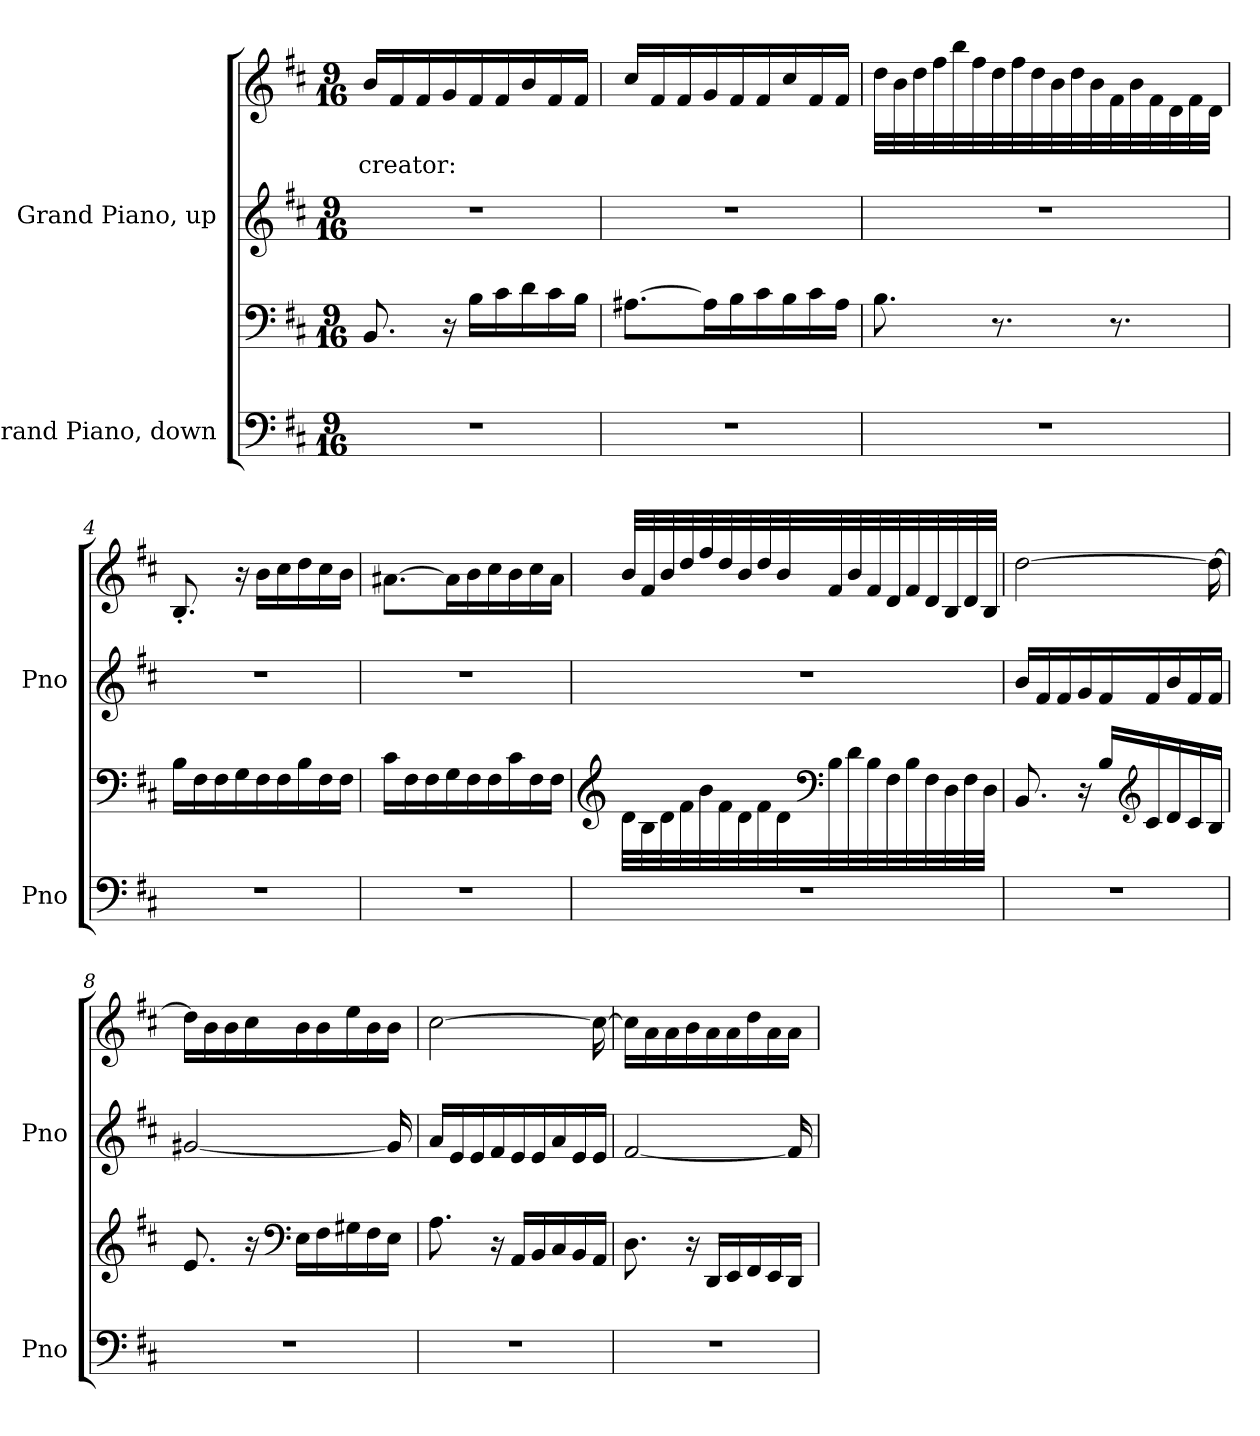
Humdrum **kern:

**kern	**kern	**kern	**kern	**text
*part2	*part2	*part1	*part1	*part1
*staff4	*staff3	*staff2	*staff1	*staff1
*I"Grand Piano, down	*	*I"Grand Piano, up	*	*
*I'Pno	*	*I'Pno	*	*
*clefF4	*clefF4	*clefG2	*clefG2	*
*k[f#c#]	*k[f#c#]	*k[f#c#]	*k[f#c#]	*
*M9/16	*M9/16	*M9/16	*M9/16	*
*MM60	*MM60	*MM60	*MM60	*
=1	=1	=1	=1	=1
!	!	!	!	!LO:LY:b
16%9r	8.BB/	16%9r	16b/LL	creator:
.	.	.	16f#/	.
.	.	.	16f#/	.
.	16r	.	16g/	.
.	16B\LL	.	16f#/	.
.	16c#\	.	16f#/	.
.	16d\	.	16b/	.
.	16c#\	.	16f#/	.
.	16B\JJ	.	16f#/JJ	.
=2	=2	=2	=2	=2
16%9r	[8.A#X\L	16%9r	16cc#/LL	.
.	.	.	16f#/	.
.	.	.	16f#/	.
.	16A#\L]	.	16g/	.
.	16B\	.	16f#/	.
.	16c#\	.	16f#/	.
.	16B\	.	16cc#/	.
.	16c#\	.	16f#/	.
.	16A#\JJ	.	16f#/JJ	.
=3	=3	=3	=3	=3
16%9r	8.B\	16%9r	32dd\LLL	.
.	.	.	32b\	.
.	.	.	32dd\	.
.	.	.	32ff#\	.
.	.	.	32bb\	.
.	.	.	32ff#\	.
.	8.r	.	32dd\	.
.	.	.	32ff#\	.
.	.	.	32dd\	.
.	.	.	32b\	.
.	.	.	32dd\	.
.	.	.	32b\	.
.	8.r	.	32f#\	.
.	.	.	32b\	.
.	.	.	32f#\	.
.	.	.	32d\	.
.	.	.	32f#\	.
.	.	.	32d\JJJ	.
!!LO:LB:g=z
=4	=4	=4	=4	=4
16%9r	16B\LL	16%9r	8.B'/	.
.	16F#\	.	.	.
.	16F#\	.	.	.
.	16G\	.	16r	.
.	16F#\	.	16b\LL	.
.	16F#\	.	16cc#\	.
.	16B\	.	16dd\	.
.	16F#\	.	16cc#\	.
.	16F#\JJ	.	16b\JJ	.
=5	=5	=5	=5	=5
16%9r	16c#\LL	16%9r	[8.a#X\L	.
.	16F#\	.	.	.
.	16F#\	.	.	.
.	16G\	.	16a#\L]	.
.	16F#\	.	16b\	.
.	16F#\	.	16cc#\	.
.	16c#\	.	16b\	.
.	16F#\	.	16cc#\	.
.	16F#\JJ	.	16a#\JJ	.
=6	=6	=6	=6	=6
*	*clefG2	*	*	*
16%9r	32d\LLL	16%9r	32b/LLL	.
.	32B\	.	32f#/	.
.	32d\	.	32b/	.
.	32f#\	.	32dd/	.
.	32b\	.	32ff#/	.
.	32f#\	.	32dd/	.
.	32d\	.	32b/	.
.	32f#\	.	32dd/	.
.	32d\	.	32b/	.
*	*clefF4	*	*	*
.	32B\	.	32f#/	.
.	32d\	.	32b/	.
.	32B\	.	32f#/	.
.	32F#\	.	32d/	.
.	32B\	.	32f#/	.
.	32F#\	.	32d/	.
.	32D\	.	32B/	.
.	32F#\	.	32d/	.
.	32D\JJJ	.	32B/JJJ	.
!!LO:LB:g=z
=7	=7	=7	=7	=7
16%9r	8.BB/	16b/LL	[2dd\	.
.	.	16f#/	.	.
.	.	16f#/	.	.
.	16r	16g/	.	.
.	16B/LL	16f#/	.	.
*	*clefG2	*	*	*
.	16c#/	16f#/	.	.
.	16d/	16b/	.	.
.	16c#/	16f#/	.	.
.	16B/JJ	16f#/JJ	16dd\_	.
=8	=8	=8	=8	=8
16%9r	8.e/	[2g#X/	16dd\LL]	.
.	.	.	16b\	.
.	.	.	16b\	.
.	16r	.	16cc#\	.
*	*clefF4	*	*	*
.	16E\LL	.	16b\	.
.	16F#\	.	16b\	.
.	16G#X\	.	16ee\	.
.	16F#\	.	16b\	.
.	16E\JJ	16g#/]	16b\JJ	.
=9	=9	=9	=9	=9
16%9r	8.A\	16a/LL	[2cc#\	.
.	.	16e/	.	.
.	.	16e/	.	.
.	16r	16f#/	.	.
.	16AA/LL	16e/	.	.
.	16BB/	16e/	.	.
.	16C#/	16a/	.	.
.	16BB/	16e/	.	.
.	16AA/JJ	16e/JJ	16cc#\_	.
=10	=10	=10	=10	=10
16%9r	8.D\	[2f#/	16cc#\LL]	.
.	.	.	16a\	.
.	.	.	16a\	.
.	16r	.	16b\	.
.	16DD/LL	.	16a\	.
.	16EE/	.	16a\	.
.	16FF#/	.	16dd\	.
.	16EE/	.	16a\	.
.	16DD/JJ	16f#/]	16a\JJ	.
=	=	=	=	=
*-	*-	*-	*-	*-
